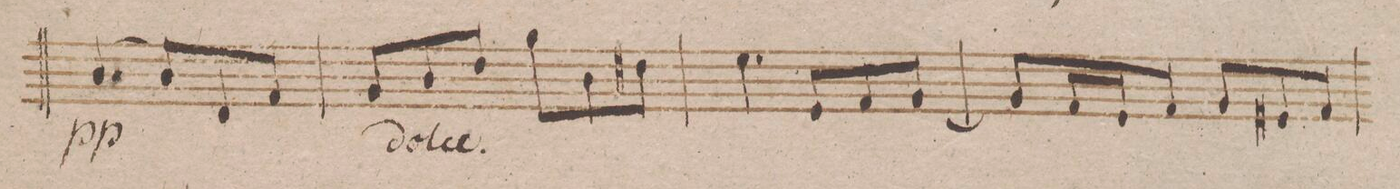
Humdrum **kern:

**kern	**dynam
*I"Violoncello et Baſso.	*
*clefF4	*
*k[b-e-]	*
*M6/8	*
[>4.D/	pp
8D/L]	.
8FF/	.
8AA/J	.
=47	=47
8BB-/L	.
8D/	.
8F/J	.
8B-\L	.
8D\	.
8F#X\J	.
=48	=48
4.G\	.
8GG/L	.
8AA/	.
[8BB-/J	.
=49	=49
8BB-/L]	.
16AA/L	.
16GG/J	.
8AA/J	.
8BB-/L	.
8GG#X/	.
8AA/J	.
=50	=50
*-	*-
